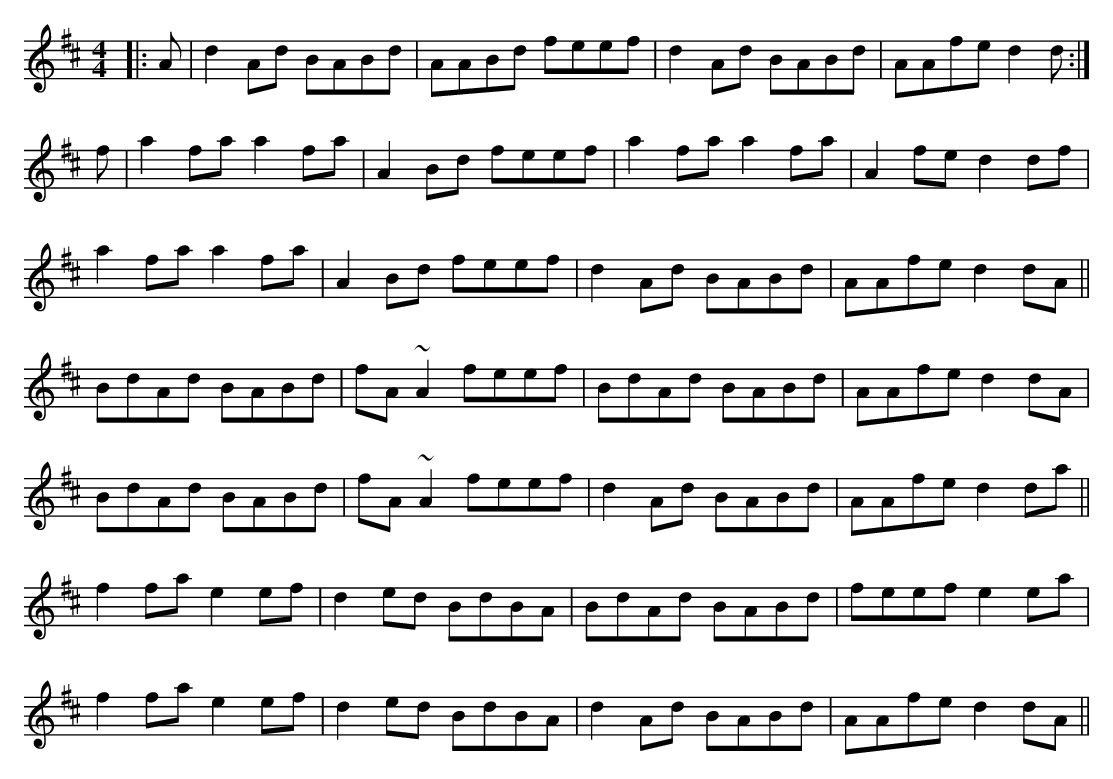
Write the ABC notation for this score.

X:1
M:4/4
K:D
|:A|d2Ad BABd|AABd feef|d2Ad BABd|AAfe d2 d:|
f|a2fa a2 fa|A2Bd feef|a2fa a2 fa|A2 fe d2 df|
a2fa a2 fa|A2Bd feef|d2Ad BABd|AAfe d2 dA||
BdAd BABd|fA~A2 feef|BdAd BABd|AAfe d2 dA|
BdAd BABd|fA~A2 feef|d2Ad BABd|AAfe d2 da||
f2 fa e2ef|d2ed BdBA|BdAd BABd|feef e2 ea|
f2 fa e2ef|d2ed BdBA|d2Ad BABd|AAfe d2 dA||
